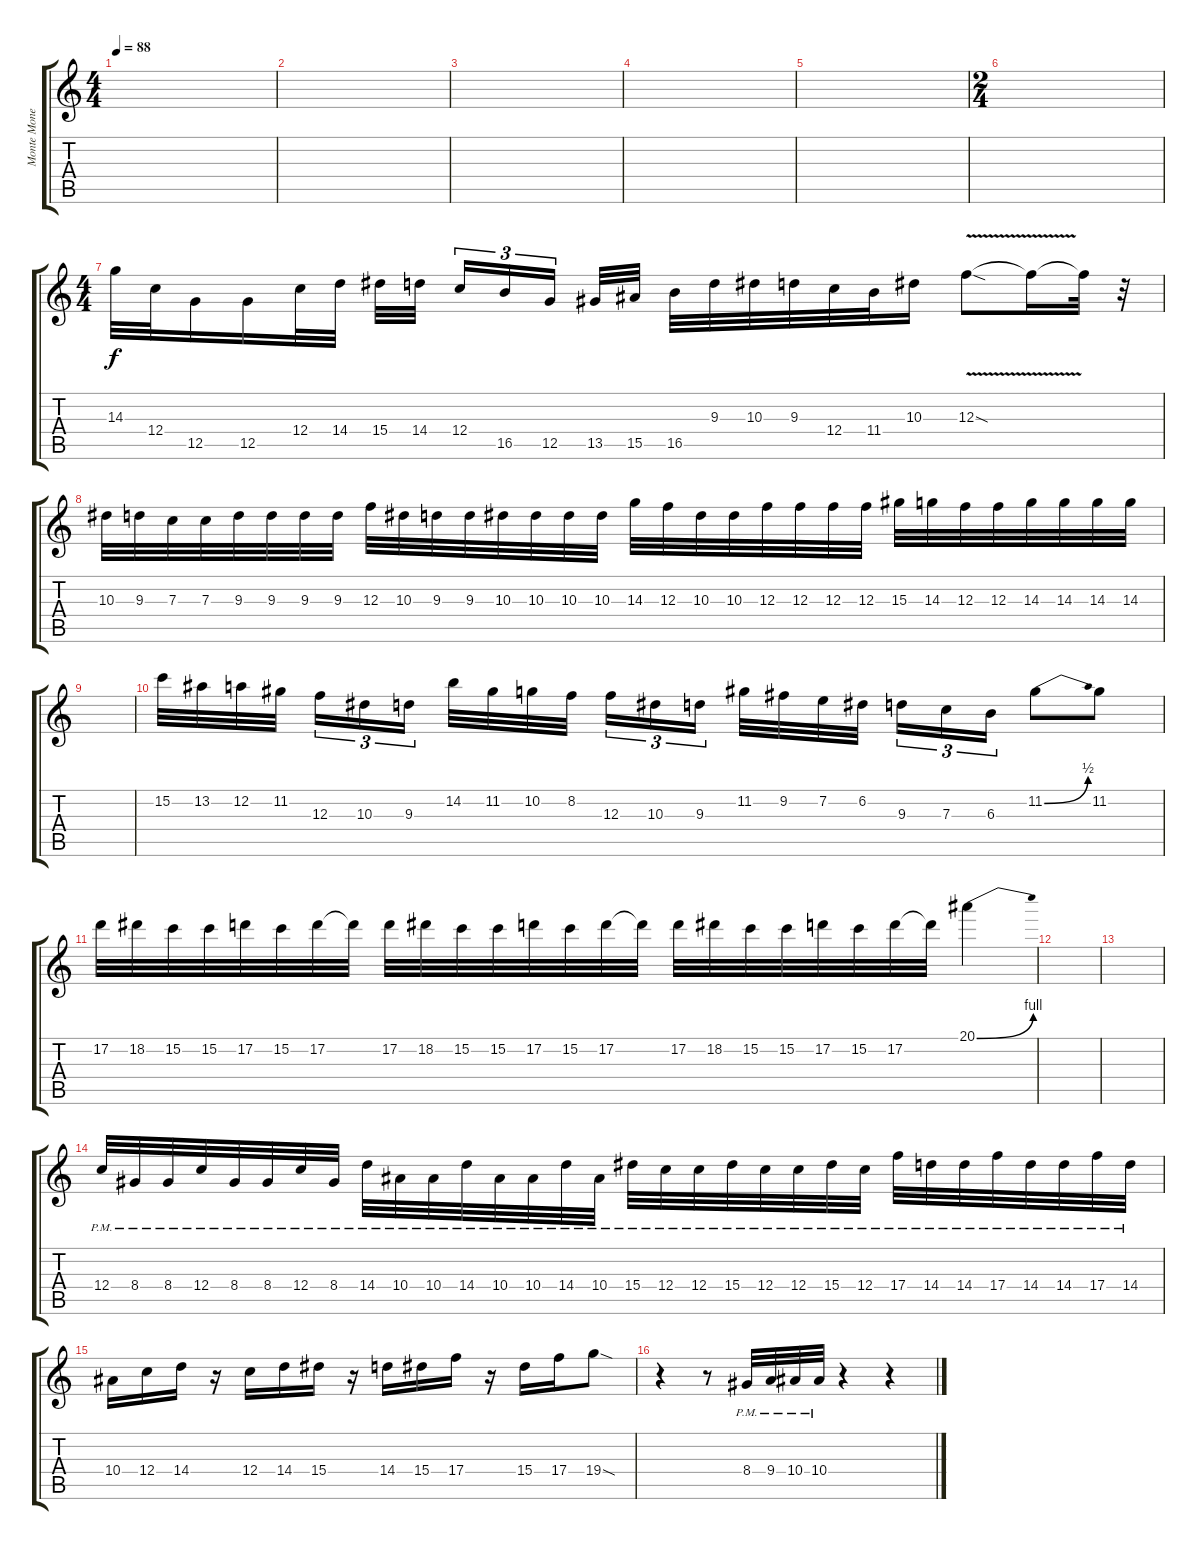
\track ("Monte Money " "Monte Mone") {instrument distortionguitar}
\staff {score tabs}
\tuning (D4 A3 F3 C3 G2 C2) {hide}
\ts (4 4)
\tempo 88
\clef g2
\ks c
|
|
|
|
|
\ts (2 4)
|
\ts (4 4)
14.3.32 12.4.32 12.5.16 12.5.16 12.4.32 14.4.32 15.4.32 14.4.32{beam splitsecondary} 12.4.16{tu (3 2)} 16.5.16{tu (3 2)} 12.5.16{tu (3 2) beam splitsecondary} 13.5.32 15.5.32 16.5.32 9.3.32 10.3.32 9.3.32 12.4.32 11.4.32 10.3.16 12.3{v sod}.8 12.3{t}.16 12.3{t}.32 r.32 |
10.3.32 9.3.32 7.3.32 7.3.32 9.3.32 9.3.32 9.3.32 9.3.32 12.3.32 10.3.32 9.3.32 9.3.32 10.3.32 10.3.32 10.3.32 10.3.32 14.3.32 12.3.32 10.3.32 10.3.32 12.3.32 12.3.32 12.3.32 12.3.32 15.3.32 14.3.32 12.3.32 12.3.32 14.3.32 14.3.32 14.3.32 14.3.32 |
|
15.2.32 13.2.32 12.2.32 11.2.32{beam splitsecondary} 12.3.16{tu (3 2)} 10.3.16{tu (3 2)} 9.3.16{tu (3 2)} 14.2.32 11.2.32 10.2.32 8.2.32{beam splitsecondary} 12.3.16{tu (3 2)} 10.3.16{tu (3 2)} 9.3.16{tu (3 2)} 11.2.32 9.2.32 7.2.32 6.2.32{beam splitsecondary} 9.3.16{tu (3 2)} 7.3.16{tu (3 2)} 6.3.16{tu (3 2)} 11.2{be (bend 0 0 60 2)}.8 11.2.8 |
17.2.32 18.2.32 15.2.32 15.2.32 17.2.32 15.2.32 17.2.32 17.2{t}.32 17.2.32 18.2.32 15.2.32 15.2.32 17.2.32 15.2.32 17.2.32 17.2{t}.32 17.2.32 18.2.32 15.2.32 15.2.32 17.2.32 15.2.32 17.2.32 17.2{t}.32 20.1{be (bend 0 0 60 4)}.4 |
|
|
12.4{pm}.32 8.4{pm}.32 8.4{pm}.32 12.4{pm}.32 8.4{pm}.32 8.4{pm}.32 12.4{pm}.32 8.4{pm}.32 14.4{pm}.32 10.4{pm}.32 10.4{pm}.32 14.4{pm}.32 10.4{pm}.32 10.4{pm}.32 14.4{pm}.32 10.4{pm}.32 15.4{pm}.32 12.4{pm}.32 12.4{pm}.32 15.4{pm}.32 12.4{pm}.32 12.4{pm}.32 15.4{pm}.32 12.4{pm}.32 17.4{pm}.32 14.4{pm}.32 14.4{pm}.32 17.4{pm}.32 14.4{pm}.32 14.4{pm}.32 17.4{pm}.32 14.4{pm}.32 |
10.4.16 12.4.16 14.4.16 r.16 12.4.16 14.4.16 15.4.16 r.16 14.4.16 15.4.16 17.4.16 r.16 15.4.16 17.4.16 19.4{sod}.8 |
r.4 r.8 8.4{pm}.32 9.4{pm}.32 10.4{pm}.32 10.4{pm}.32 r.4 r.4
